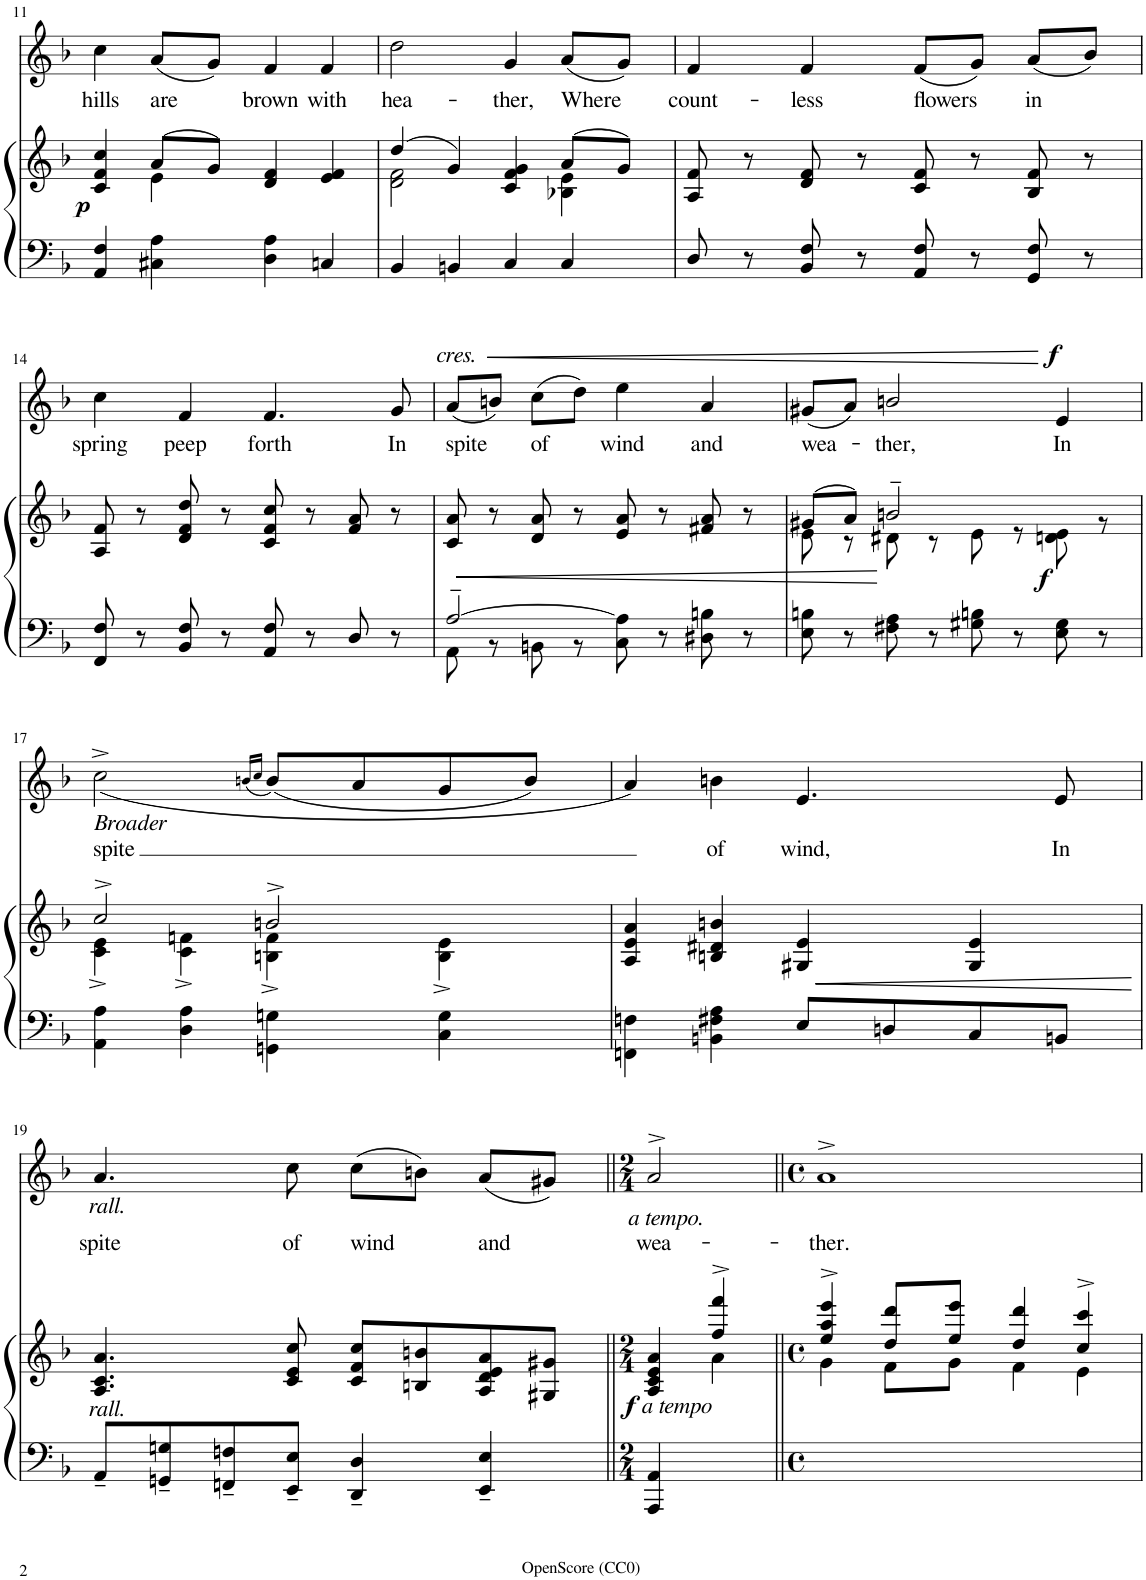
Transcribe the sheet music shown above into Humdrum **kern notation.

**kern	**kern	**dynam	**kern	**text	**dynam
*part2	*part2	*part2	*part1	*part1	*part1
*staff3	*staff2	*staff2/3	*staff1	*staff1	*staff1
*I"Piano	*	*	*I"Voice	*	*
*I'Pno	*	*	*	*	*
!!LO:PB:g=z
*clefF4	*clefG2	*	*clefG2	*	*
*k[b-]	*k[b-]	*	*k[b-]	*	*
*M4/4	*M4/4	*	*M4/4	*	*
*met(c)	*met(c)	*	*met(c)	*	*
=11	=11	=11	=11	=11	=11
*	*^	*	*	*	*
!	!	!	!LO:DY:b	!	!LO:LY:b	!
4AA/ 4F/	4c/ 4f/ 4cc/	4ryy	p	4cc\	hills	.
!	!	!	!	!	!LO:LY:b	!
4C#X\ 4A\	(8a/L	4e\	.	(8a/L	are	.
.	8g/J)	.	.	8g/J)	.	.
!	!	!	!	!	!LO:LY:b	!
4D\ 4A\	4d/ 4f/	2ryy	.	4f/	brown	.
!	!	!	!	!	!LO:LY:b	!
4Cn/	4e/ 4f/	.	.	4f/	with	.
=12	=12	=12	=12	=12	=12	=12
!	!	!	!	!	!LO:LY:b	!
4BB-/	(4dd/	2d\ 2f\	.	2dd\	hea-	.
4BBn/	4g/)	.	.	.	.	.
!	!	!	!	!	!LO:LY:b	!
4C/	4c/ 4f/ 4g/	4ryy	.	4g/	-ther,	.
!	!	!	!	!	!LO:LY:b	!
4C/	(8a/L	4B-X\ 4e\	.	(8a/L	Where	.
.	8g/J)	.	.	8g/J)	.	.
*	*v	*v	*	*	*	*
=13	=13	=13	=13	=13	=13
!	!	!	!	!LO:LY:b	!
8D/	8A/ 8f/	.	4f/	count-	.
8r	8r	.	.	.	.
!	!	!	!	!LO:LY:b	!
8BB-/ 8F/	8d/ 8f/	.	4f/	-less	.
8r	8r	.	.	.	.
!	!	!	!	!LO:LY:b	!
8AA/ 8F/	8c/ 8f/	.	(8f/L	flowers	.
8r	8r	.	8g/J)	.	.
!	!	!	!	!LO:LY:b	!
8GG/ 8F/	8B-/ 8f/	.	(8a/L	in	.
8r	8r	.	8b-/J)	.	.
!!LO:LB:g=z
=14	=14	=14	=14	=14	=14
!	!	!	!	!LO:LY:b	!
8FF/ 8F/	8A/ 8f/	.	4cc\	spring	.
8r	8r	.	.	.	.
!	!	!	!	!LO:LY:b	!
8BB-/ 8F/	8d/ 8f/ 8dd/	.	4f/	peep	.
8r	8r	.	.	.	.
!	!	!	!	!LO:LY:b	!
8AA/ 8F/	8c/ 8f/ 8cc/	.	4.f/	forth	.
8r	8r	.	.	.	.
8D/	8f/ 8a/	.	.	.	.
!	!	!	!	!LO:LY:b	!
8r	8r	.	8g/	In	.
=15	=15	=15	=15	=15	=15
*^	*	*	*	*	*
!	!	!	!	!LO:TX:a:i:t=cres.	!	!
!	!	!	!LO:HP:b	!	!LO:LY:b	!LO:HP:b
[2A~/	8AA\	8c/ 8a/	<	(8a/L	spite	<
.	8r	8r	.	8bn/J)	.	.
!	!	!	!	!	!LO:LY:b	!
.	8BBn\	8d/ 8a/	.	(8cc\L	of	.
.	8r	8r	.	8dd\J)	.	.
!	!	!	!	!	!LO:LY:b	!
8C\ 8A\]	2ryy	8e/ 8a/	.	4ee\	wind	.
8r	.	8r	.	.	.	.
!	!	!	!	!	!LO:LY:b	!
8D#X\ 8Bn\	.	8f#X/ 8a/	.	4a/	and	.
8r	.	8r	.	.	.	.
*v	*v	*	*	*	*	*
=16	=16	=16	=16	=16	=16
*	*^	*	*	*	*
!	!	!	!	!	!LO:LY:b	!
8E\ 8Bn\	(8g#X/L	8e\	.	(8g#X/L	wea-	.
8r	8a/J)	8r	.	8a/J)	.	.
!	!	!	!	!	!LO:LY:b	!
8F#X\ 8A\	2bn~/	8d#X\	[	2bn/	-ther,	.
8r	.	8r	.	.	.	.
8G#X\ 8Bn\	.	8e\	.	.	.	.
8r	.	8r	.	.	.	.
!	!	!	!LO:DY:b	!	!LO:LY:b	!LO:DY:n=1:a
8E\ 8G#\	4ryy	8dn\ 8e\	f	4e/	In	[ f
8r	.	8r	.	.	.	.
!!LO:LB:g=z
=17	=17	=17	=17	=17	=17	=17
!	!	!	!	!LO:TX:b:i:t=Broader	!	!
!	!	!	!	!	!LO:LY:b	!
4AA\ 4A\	2cc^/	4c\^ 4e\^	.	(<2cc^\	spite	.
4D\ 4A\	.	4c\^ 4fn\^	.	.	.	.
.	.	.	.	(16qbn/LL	.	.
.	.	.	.	16qcc/JJ	.	.
4GGn\ 4Gn\	2bn^/	4Bn\^ 4f\^	.	(8b/L)	.	.
.	.	.	.	8a/	.	.
4C\ 4G\	.	4B\^ 4e\^	.	8g/	.	.
.	.	.	.	8b/J)	.	.
*	*v	*v	*	*	*	*
=18	=18	=18	=18	=18	=18
4FFn\ 4Fn\	4A/ 4e/ 4a/	.	4a/)	.	.
!	!	!	!	!LO:LY:b	!
4BBn\ 4F#X\ 4A\	4Bn/ 4d#X/ 4bn/	.	4bn\	of	.
!	!	!LO:HP:b	!	!LO:LY:b	!
8E/L	4G#X/ 4e/	<	4.e/	wind,	.
8Dn/	.	.	.	.	.
8C/	4G#/ 4e/	.	.	.	.
!	!	!	!	!LO:LY:b	!
8BBn/J	.	.	8e/	In	.
.	.	[	.	.	.
!!LO:LB:g=z
=19	=19	=19	=19	=19	=19
!	!	!	!LO:TX:b:i:t=rall.	!	!
!	!LO:TX:b:i:t=rall.	!	!	!	!
!	!	!	!	!LO:LY:b	!
8AA~/L	4.A/ 4.c/ 4.a/	.	4.a/	spite	.
8GGn/~ 8Gn/~	.	.	.	.	.
8FFn/~ 8Fn/~	.	.	.	.	.
!	!	!	!	!LO:LY:b	!
8EE/~ 8E/~J	8c/ 8e/ 8cc/	.	8cc\	of	.
!	!	!	!	!LO:LY:b	!
4DD/~ 4D/~	8c/ 8f/ 8cc/L	.	(8cc\L	wind	.
.	8Bn/ 8bn/	.	8bn\J)	.	.
!	!	!	!	!LO:LY:b	!
4EE/~ 4E/~	8A/ 8d/ 8e/ 8a/	.	(8a/L	and	.
.	8G#X/ 8g#X/J	.	8g#X/J)	.	.
=20||	=20||	=20||	=20||	=20||	=20||
*M2/4	*M2/4	*	*M2/4	*	*
*	*^	*	*	*	*
!	!	!	!	!LO:TX:b:i:t=a tempo.	!	!
!	!LO:TX:b:i:t=a tempo	!	!	!	!	!
!	!	!	!LO:DY:b	!	!LO:LY:b	!
4AAA/ 4AA/	4A/ 4c/ 4e/ 4a/	4ryy	f	2a^>/	wea-	.
4ryy	4ff/^> 4fff/^>	4a\	.	.	.	.
=21||	=21||	=21||	=21||	=21||	=21||	=21||
*M4/4	*M4/4	*	*	*M4/4	*	*
*met(c)	*met(c)	*	*	*met(c)	*	*
!	!	!	!	!	!LO:LY:b	!
1ryy	4ee/^> 4aa/^> 4eee/^>	4g\	.	1a^>	-ther.	.
.	8dd/ 8ddd/L	8f\L	.	.	.	.
.	8ee/ 8eee/J	8g\J	.	.	.	.
.	4dd/ 4ddd/	4f\	.	.	.	.
.	4cc/^> 4ccc/^>	4e\	.	.	.	.
*	*v	*v	*	*	*	*
=	=	=	=	=	=
*-	*-	*-	*-	*-	*-
